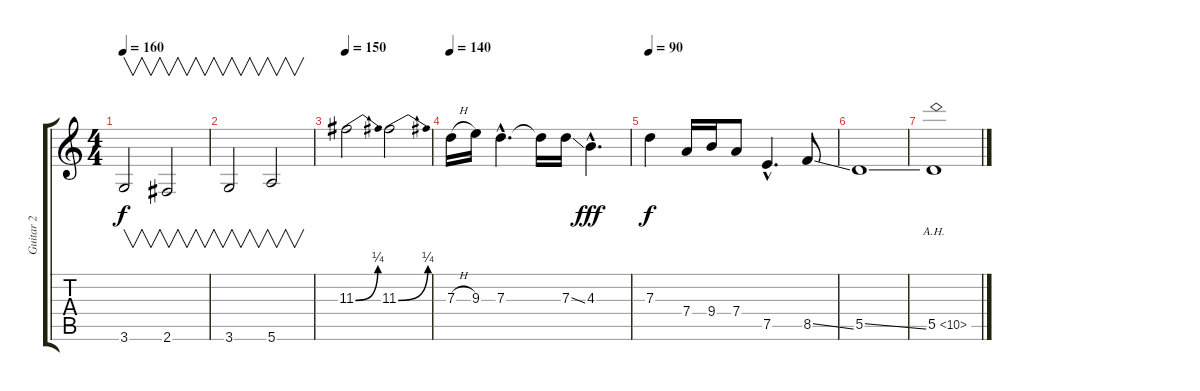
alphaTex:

\track ("Guitar 2" "Guitar 2") {instrument distortionguitar}
\staff {score tabs}
\tuning (E4 B3 G3 D3 A2 E2) {hide}
\ts (4 4)
\tempo 160
\clef g2
\ks c
3.6.2{v dy f} 2.6.2{v} |
3.6.2{v} 5.6.2{v} |
\tempo 150
11.3{be (bend 0 0 60 1)}.2 11.3{be (bend 0 0 60 1)}.2 |
\tempo 140
7.3{h}.16 9.3.16 7.3{hac}.4{d} 7.3{t}.16 7.3{ss}.16 4.3{hac}.4{d dy fff} |
\tempo 90
7.3.4{dy f} 7.4.16 9.4.16 7.4.8 7.5{hac}.4{d} 8.5{ss}.8 |
5.5{ss}.1 |
5.5{ah 5}.1
